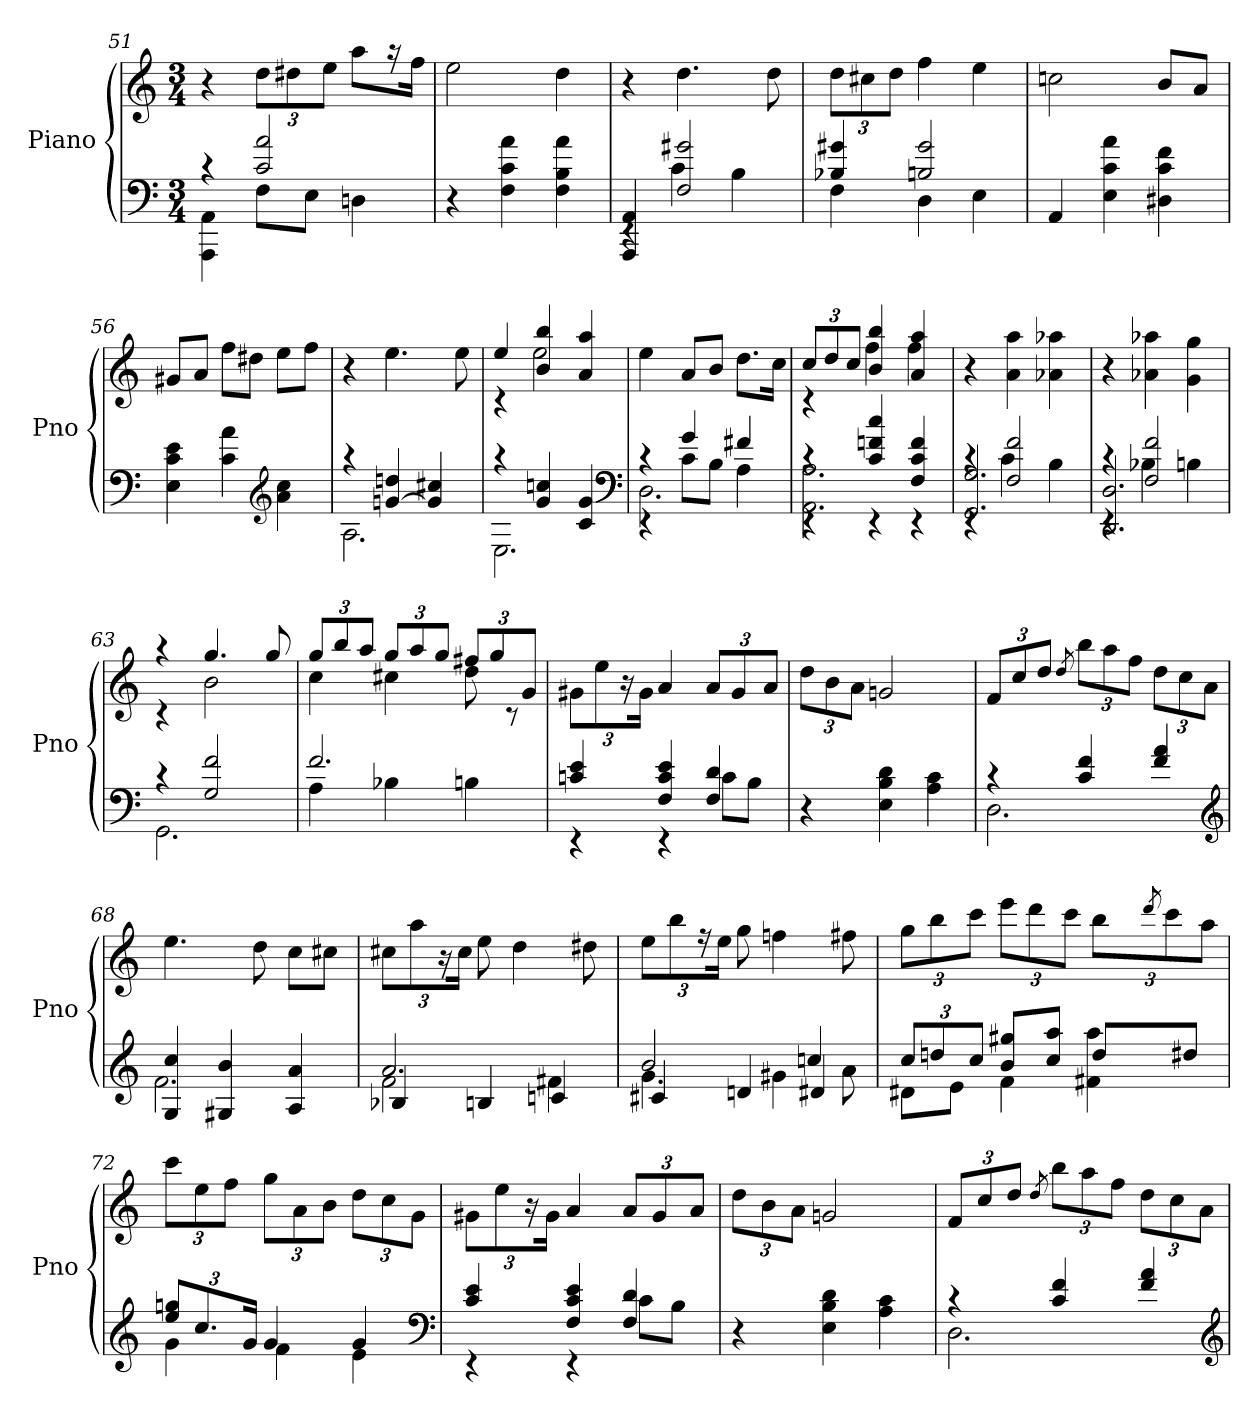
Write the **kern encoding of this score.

**kern	**kern
*part1	*part1
*staff2	*staff1
*I"Piano	*
*I'Pno	*
*clefF4	*clefG2
*k[]	*k[]
*C:	*C:
*M3/4	*M3/4
=51	=51
*^	*
4rc	4AAA 4AA	4r
2c 2a	8FL	12ddL
.	.	12dd#X
.	8EJ	.
.	.	12eeJ
.	4Dn	8aaL
.	.	16r
.	.	16ffJk
*v	*v	*
=52	=52
4r	2ee
4F 4c 4a	.
4F 4B 4a	4dd
=53	=53
*^	*
4AAA 4AA	4rEE	4r
2F 2g#X	4c	4.dd
.	4B	.
.	.	8dd
=54	=54	=54
4B-X 4g#X	4F	12ddL
.	.	12cc#X
.	.	12ddJ
2Bn 2g#	4D	4ff
.	4E	4ee
*v	*v	*
=55	=55
4AA	2ccn
4E 4c 4a	.
4D#X 4c 4f	8bL
.	8aJ
=56	=56
4E 4c 4e	8g#XL
.	8aJ
4c 4a	8ffL
.	8dd#XJ
*clefG2	*
4a 4cc	8eeL
.	8ffJ
=57	=57
*^	*
4raa	2.A	4r
[4gn 4ddn	.	4.ee
4g] 4cc#X	.	.
.	.	8ee
=58	=58	=58
*	*	*^
4raa	2.E	4ee	4rc
4g 4ccn	.	4b 4bb	2ee
4c 4g	.	4a 4aa	.
*v	*v	*	*
*	*v	*v
*clefF4	*
=59	=59
*^	*
*	*^	*
4rc	4rEE	2.D\	4ee
4g	8cL	.	8aL
.	8BJ	.	8bJ
4f#X	4A	.	8.ddL
.	.	.	16ccJk
=60	=60	=60	=60
*	*	*	*^
4rc	4rEE	2.AA\ 2.A\	12ccL	4rc
.	.	.	12dd	.
.	.	.	12ccJ	.
4c 4fn 4cc	4rEE	.	4b 4bb	4ff
4F 4c 4f	4rEE	.	4a 4aa	4ff
*	*	*	*v	*v
=61	=61	=61	=61
4rc	4rEE	2.GG/ 2.G/	4r
2F 2f	4c	.	4a 4aa
.	4B	.	4a-X 4aa-X
=62	=62	=62	=62
4rc	4rEE	2.DD/ 2.D/	4r
2F 2f	4B-X	.	4a-X 4aa-X
.	4Bn	.	4g 4gg
*	*v	*v	*
=63	=63	=63
*	*	*^
4rc	2.GG	4raa	4rc
2G 2f	.	4.gg	2b
.	.	8gg	.
=64	=64	=64	=64
2.f	4A	12ggL	4cc
.	.	12bb	.
.	.	12aaJ	.
.	4B-X	12ggL	4cc#X
.	.	12aa	.
.	.	12ggJ	.
.	4Bn	12ff#XL	8dd
.	.	12gg	.
.	.	.	8rc
.	.	12gJ	.
*	*	*v	*v
=65	=65	=65
4cn 4e	4rEE	12g#XL
.	.	12ee
.	.	24r
.	.	24g#Jk
4F 4c 4e	4rEE	4a
4F 4d	8cL	12aL
.	.	12g#
.	8BJ	.
.	.	12aJ
*v	*v	*
=66	=66
4r	12ddL
.	12b
.	12aJ
4E 4B 4d	2gn
4A 4c	.
=67	=67
*^	*
4rc	2.D	12fL
.	.	12cc
.	.	12ddJ
.	.	8qdd/
4c 4f	.	12bbL
.	.	12aa
.	.	12ffJ
4f 4a	.	12ddL
.	.	12cc
.	.	12aJ
*clefG2	*	*
=68	=68	=68
4G 4cc	2.f	4.ee
4G#X 4b	.	.
.	.	8dd
4A 4a	.	8ccL
.	.	8cc#XJ
=69	=69	=69
*	*^	*
2.a	2f	4B-X/	12cc#XL
.	.	.	12aa
.	.	.	24r
.	.	.	24cc#Jk
.	.	4Bn/	8ee
.	.	.	4dd
.	4f#X	4cn/	.
.	.	.	8dd#X
=70	=70	=70	=70
2b	4.g	4c#X/	12eeL
.	.	.	12bb
.	.	.	24r
.	.	.	24eeJk
.	.	4dn/	8gg
.	4g#X	.	4ffn
4ccn	.	4d#X/	.
.	8a	.	8ff#X
*	*v	*v	*
=71	=71	=71
12ccL	8d#XL	12ggL
12ddn	.	12bb
.	8eJ	.
12ccJ	.	12cccJ
8b 8gg#XL	4f	12eeeL
.	.	12ddd
8cc 8aaJ	.	.
.	.	12cccJ
8ddL	4f#X 4aa	12bbL
.	.	8qddd/
.	.	12ccc
8dd#XJ	.	.
.	.	12aaJ
=72	=72	=72
12ee 12ggnL	4g	12cccL
12.cc	.	12ee
.	.	12ffJ
24gJk	.	.
4g	4f	12ggL
.	.	12a
.	.	12bJ
4g	4e	12ddL
.	.	12cc
.	.	12gJ
*clefF4	*	*
=73	=73	=73
4c 4e	4rEE	12g#XL
.	.	12ee
.	.	24r
.	.	24g#Jk
4F 4c 4e	4rEE	4a
4F 4d	8cL	12aL
.	.	12g#
.	8BJ	.
.	.	12aJ
*v	*v	*
=74	=74
4r	12ddL
.	12b
.	12aJ
4E 4B 4d	2gn
4A 4c	.
=75	=75
*^	*
4rc	2.D	12fL
.	.	12cc
.	.	12ddJ
.	.	8qdd/
4c 4f	.	12bbL
.	.	12aa
.	.	12ffJ
4f 4a	.	12ddL
.	.	12cc
.	.	12aJ
*v	*v	*
*clefG2	*
=	=
*-	*-
